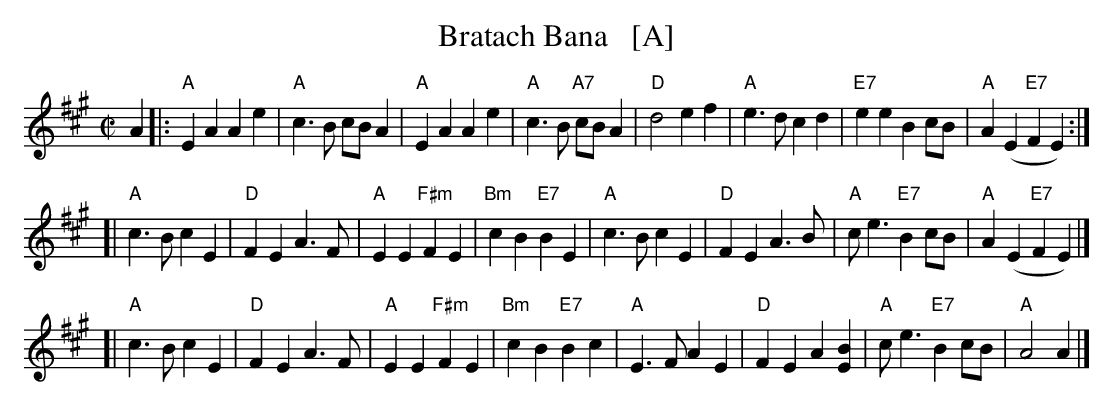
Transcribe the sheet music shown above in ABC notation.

X:1
T: Bratach Bana   [A]
M: C|
L: 1/4
K: A
A \
|:\
"A"EA Ae | "A"c>B c/B/A | "A"EA Ae | "A"c>B "A7"c/B/A |\
"D"d2 ef | "A"e>d cd | "E7"ee Bc/B/ | "A"A(E "E7"FE) :|
[|\
"A"c>B cE | "D"FE A>F | "A"EE "F#m"FE | "Bm"cB "E7"BE |\
"A"c>B cE | "D"FE A>B | "A"c<e "E7"Bc/B/ | "A"A(E "E7"FE) |]
[|\
"A"c>B cE | "D"FE A>F | "A"EE "F#m"FE | "Bm"cB "E7"Bc |\
"A"E>F AE | "D"FE A[BE]  | "A"c<e "E7"Bc/B/ | "A"A2 A |]
